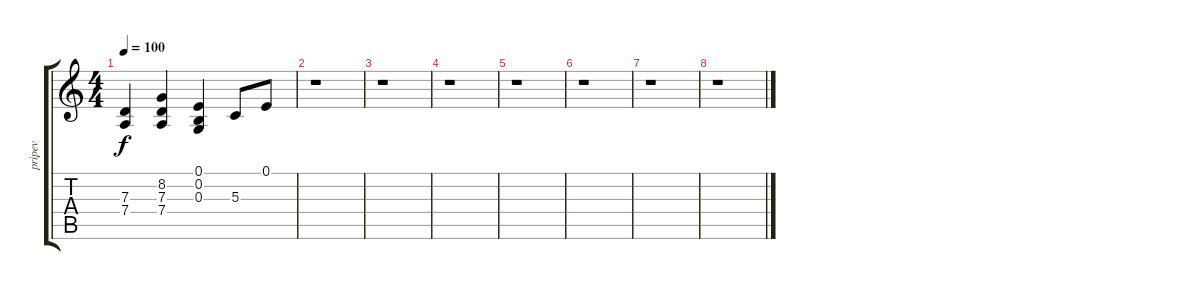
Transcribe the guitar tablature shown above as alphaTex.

\track ("pripev" "pripev") {instrument pad1newage}
\staff {score tabs}
\tuning (E4 B3 G3 D3 A2 E2) {hide}
\ts (4 4)
\tempo 100
\clef g2
\ks c
(7.3 7.4).4{dy f} (8.2 7.3 7.4).4 (0.1 0.2 0.3).4 5.3.8 0.1.8 |
r.1 |
r.1 |
r.1 |
r.1 |
r.1 |
r.1 |
r.1
